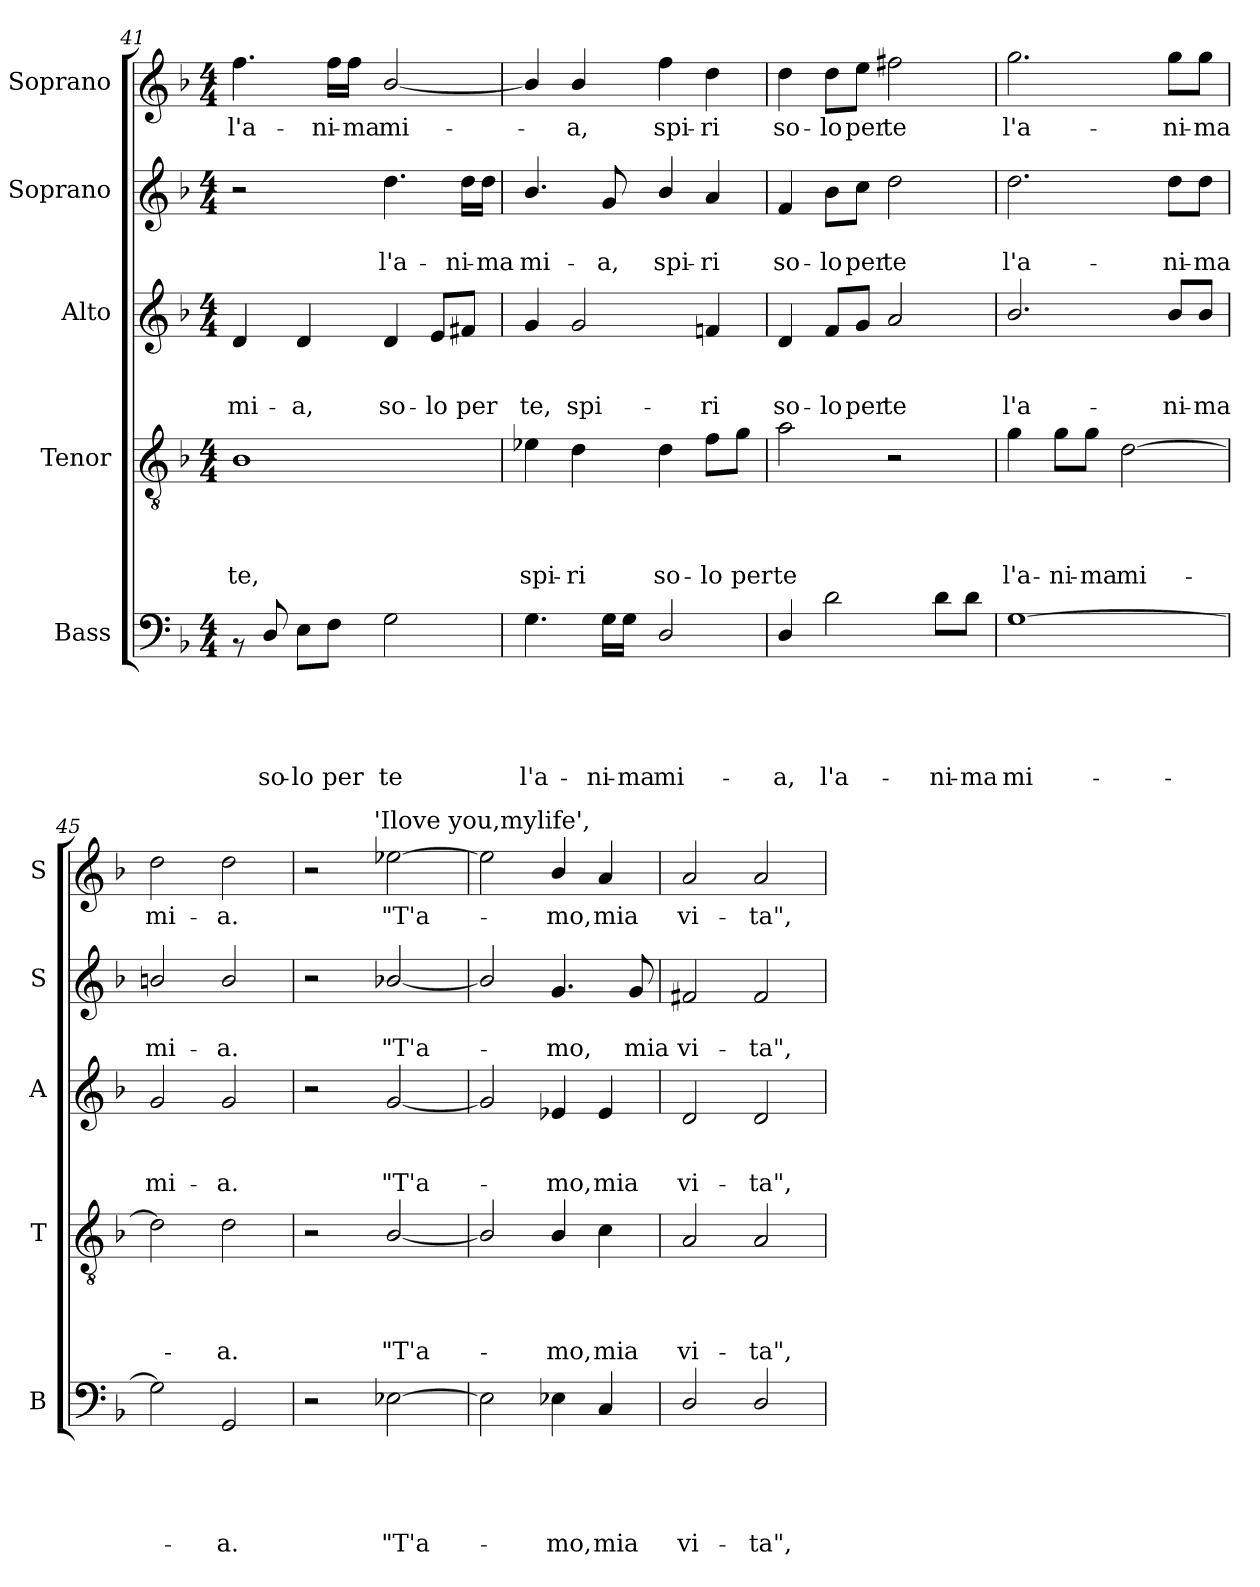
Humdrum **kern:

**kern	**text	**text	**text	**text	**text	**kern	**text	**text	**text	**text	**kern	**text	**text	**text	**kern	**text	**text	**kern	**text
*part5	*part5	*part5	*part5	*part5	*part5	*part4	*part4	*part4	*part4	*part4	*part3	*part3	*part3	*part3	*part2	*part2	*part2	*part1	*part1
*staff5	*staff5	*staff5	*staff5	*staff5	*staff5	*staff4	*staff4	*staff4	*staff4	*staff4	*staff3	*staff3	*staff3	*staff3	*staff2	*staff2	*staff2	*staff1	*staff1
*I"Bass	*	*	*	*	*	*I"Tenor	*	*	*	*	*I"Alto	*	*	*	*I"Soprano	*	*	*I"Soprano	*
*I'B	*	*	*	*	*	*I'T	*	*	*	*	*I'A	*	*	*	*I'S	*	*	*I'S	*
!!LO:PB:g=z
*clefF4	*	*	*	*	*	*clefGv2	*	*	*	*	*clefG2	*	*	*	*clefG2	*	*	*clefG2	*
*k[b-]	*	*	*	*	*	*k[b-]	*	*	*	*	*k[b-]	*	*	*	*k[b-]	*	*	*k[b-]	*
*F:	*	*	*	*	*	*F:	*	*	*	*	*F:	*	*	*	*F:	*	*	*F:	*
*M4/4	*	*	*	*	*	*M4/4	*	*	*	*	*M4/4	*	*	*	*M4/4	*	*	*M4/4	*
=41	=41	=41	=41	=41	=41	=41	=41	=41	=41	=41	=41	=41	=41	=41	=41	=41	=41	=41	=41
!	!	!	!	!	!	!	!	!	!	!LO:LY:b	!	!	!	!LO:LY:b	!	!	!	!	!LO:LY:b
8rAA	.	.	.	.	.	1B-	.	.	.	te,	4d/	.	.	mi-	2r	.	.	4.ff\	l'a-
!	!	!	!	!	!LO:LY:b	!	!	!	!	!	!	!	!	!	!	!	!	!	!
8D/	.	.	.	.	so-	.	.	.	.	.	.	.	.	.	.	.	.	.	.
!	!	!	!	!	!LO:LY:b	!	!	!	!	!	!	!	!	!LO:LY:b	!	!	!	!	!
8E\L	.	.	.	.	-lo	.	.	.	.	.	4d/	.	.	-a,	.	.	.	.	.
!	!	!	!	!	!LO:LY:b	!	!	!	!	!	!	!	!	!	!	!	!	!	!LO:LY:b
8F\J	.	.	.	.	per	.	.	.	.	.	.	.	.	.	.	.	.	16ff\LL	-ni-
!	!	!	!	!	!	!	!	!	!	!	!	!	!	!	!	!	!	!	!LO:LY:b
.	.	.	.	.	.	.	.	.	.	.	.	.	.	.	.	.	.	16ff\JJ	-ma
!	!	!	!	!	!LO:LY:b	!	!	!	!	!	!	!	!	!LO:LY:b	!	!	!LO:LY:b	!	!LO:LY:b
2G\	.	.	.	.	te	.	.	.	.	.	4d/	.	.	so-	4.dd\	.	l'a-	[<2b-/	mi-
!	!	!	!	!	!	!	!	!	!	!	!	!	!	!LO:LY:b	!	!	!	!	!
.	.	.	.	.	.	.	.	.	.	.	8e/L	.	.	-lo	.	.	.	.	.
!	!	!	!	!	!	!	!	!	!	!	!	!	!	!LO:LY:b	!	!	!LO:LY:b	!	!
.	.	.	.	.	.	.	.	.	.	.	8f#X/J	.	.	per	16dd\LL	.	-ni-	.	.
!	!	!	!	!	!	!	!	!	!	!	!	!	!	!	!	!	!LO:LY:b	!	!
.	.	.	.	.	.	.	.	.	.	.	.	.	.	.	16dd\JJ	.	-ma	.	.
=42	=42	=42	=42	=42	=42	=42	=42	=42	=42	=42	=42	=42	=42	=42	=42	=42	=42	=42	=42
!	!	!	!	!	!LO:LY:b	!	!	!	!	!LO:LY:b	!	!	!	!LO:LY:b	!	!	!LO:LY:b	!	!
4.G\	.	.	.	.	l'a-	4e-X\	.	.	.	spi-	4g/	.	.	te,	4.b-/	.	mi-	4b-/]	.
!	!	!	!	!	!	!	!	!	!	!LO:LY:b	!	!	!	!LO:LY:b	!	!	!	!	!LO:LY:b
.	.	.	.	.	.	4d\	.	.	.	-ri	2g/	.	.	spi-	.	.	.	4b-/	-a,
!	!	!	!	!	!LO:LY:b	!	!	!	!	!	!	!	!	!	!	!	!LO:LY:b	!	!
16G\LL	.	.	.	.	-ni-	.	.	.	.	.	.	.	.	.	8g/	.	-a,	.	.
!	!	!	!	!	!LO:LY:b	!	!	!	!	!	!	!	!	!	!	!	!	!	!
16G\JJ	.	.	.	.	-ma	.	.	.	.	.	.	.	.	.	.	.	.	.	.
!	!	!	!	!	!LO:LY:b	!	!	!	!	!LO:LY:b	!	!	!	!	!	!	!LO:LY:b	!	!LO:LY:b
2D/	.	.	.	.	mi-	4d\	.	.	.	so-	.	.	.	.	4b-/	.	spi-	4ff\	spi-
!	!	!	!	!	!	!	!	!	!	!LO:LY:b	!	!	!	!LO:LY:b	!	!	!LO:LY:b	!	!LO:LY:b
.	.	.	.	.	.	8f\L	.	.	.	-lo	4fn/	.	.	-ri	4a/	.	-ri	4dd\	-ri
!	!	!	!	!	!	!	!	!	!	!LO:LY:b	!	!	!	!	!	!	!	!	!
.	.	.	.	.	.	8g\J	.	.	.	per	.	.	.	.	.	.	.	.	.
=43	=43	=43	=43	=43	=43	=43	=43	=43	=43	=43	=43	=43	=43	=43	=43	=43	=43	=43	=43
!	!	!	!	!	!LO:LY:b	!	!	!	!	!LO:LY:b	!	!	!	!LO:LY:b	!	!	!LO:LY:b	!	!LO:LY:b
4D/	.	.	.	.	-a,	2a\	.	.	.	te	4d/	.	.	so-	4f/	.	so-	4dd\	so-
!	!	!	!	!	!LO:LY:b	!	!	!	!	!	!	!	!	!LO:LY:b	!	!	!LO:LY:b	!	!LO:LY:b
2d\	.	.	.	.	l'a-	.	.	.	.	.	8f/L	.	.	-lo	8b-\L	.	-lo	8dd\L	-lo
!	!	!	!	!	!	!	!	!	!	!	!	!	!	!LO:LY:b	!	!	!LO:LY:b	!	!LO:LY:b
.	.	.	.	.	.	.	.	.	.	.	8g/J	.	.	per	8cc\J	.	per	8ee\J	per
!	!	!	!	!	!	!	!	!	!	!	!	!	!	!LO:LY:b	!	!	!LO:LY:b	!	!LO:LY:b
.	.	.	.	.	.	2r	.	.	.	.	2a/	.	.	te	2dd\	.	te	2ff#X\	te
!	!	!	!	!	!LO:LY:b	!	!	!	!	!	!	!	!	!	!	!	!	!	!
8d\L	.	.	.	.	-ni-	.	.	.	.	.	.	.	.	.	.	.	.	.	.
!	!	!	!	!	!LO:LY:b	!	!	!	!	!	!	!	!	!	!	!	!	!	!
8d\J	.	.	.	.	-ma	.	.	.	.	.	.	.	.	.	.	.	.	.	.
=44	=44	=44	=44	=44	=44	=44	=44	=44	=44	=44	=44	=44	=44	=44	=44	=44	=44	=44	=44
!	!	!	!	!	!LO:LY:b	!	!	!	!	!LO:LY:b	!	!	!	!LO:LY:b	!	!	!LO:LY:b	!	!LO:LY:b
[<1G	.	.	.	.	mi-	4g\	.	.	.	l'a-	2.b-/	.	.	l'a-	2.dd\	.	l'a-	2.gg\	l'a-
!	!	!	!	!	!	!	!	!	!	!LO:LY:b	!	!	!	!	!	!	!	!	!
.	.	.	.	.	.	8g\L	.	.	.	-ni-	.	.	.	.	.	.	.	.	.
!	!	!	!	!	!	!	!	!	!	!LO:LY:b	!	!	!	!	!	!	!	!	!
.	.	.	.	.	.	8g\J	.	.	.	-ma	.	.	.	.	.	.	.	.	.
!	!	!	!	!	!	!	!	!	!	!LO:LY:b	!	!	!	!	!	!	!	!	!
.	.	.	.	.	.	[<2d\	.	.	.	mi-	.	.	.	.	.	.	.	.	.
!	!	!	!	!	!	!	!	!	!	!	!	!	!	!LO:LY:b	!	!	!LO:LY:b	!	!LO:LY:b
.	.	.	.	.	.	.	.	.	.	.	8b-/L	.	.	-ni-	8dd\L	.	-ni-	8gg\L	-ni-
!	!	!	!	!	!	!	!	!	!	!	!	!	!	!LO:LY:b	!	!	!LO:LY:b	!	!LO:LY:b
.	.	.	.	.	.	.	.	.	.	.	8b-/J	.	.	-ma	8dd\J	.	-ma	8gg\J	-ma
!!LO:LB:g=z
=45	=45	=45	=45	=45	=45	=45	=45	=45	=45	=45	=45	=45	=45	=45	=45	=45	=45	=45	=45
!	!	!	!	!	!	!	!	!	!	!	!	!	!	!LO:LY:b	!	!	!LO:LY:b	!	!LO:LY:b
2G\]	.	.	.	.	.	2d\]	.	.	.	.	2g/	.	.	mi-	2bn/	.	mi-	2dd\	mi-
!	!	!	!	!	!LO:LY:b	!	!	!	!	!LO:LY:b	!	!	!	!LO:LY:b	!	!	!LO:LY:b	!	!LO:LY:b
2GG/	.	.	.	.	-a.	2d\	.	.	.	-a.	2g/	.	.	-a.	2b/	.	-a.	2dd\	-a.
=46	=46	=46	=46	=46	=46	=46	=46	=46	=46	=46	=46	=46	=46	=46	=46	=46	=46	=46	=46
*	*	*	*	*	*	*	*	*	*	*	*	*	*	*	*	*	*	*^	*
2r	.	.	.	.	.	2r	.	.	.	.	2r	.	.	.	2r	.	.	2r	4...ryy	.
!	!	!	!	!	!	!	!	!	!	!	!	!	!	!	!	!	!	!	!LO:TX:a:t='Ilove you,mylife',	!
.	.	.	.	.	.	.	.	.	.	.	.	.	.	.	.	.	.	.	2ryy	.
!	!	!	!	!	!LO:LY:b	!	!	!	!	!LO:LY:b	!	!	!	!LO:LY:b	!	!	!LO:LY:b	!	!	!LO:LY:b
[>2E-X\	.	.	.	.	"T'a-	[<2B-/	.	.	.	"T'a-	[<2g/	.	.	"T'a-	[<2b-X/	.	"T'a-	[>2ee-X\	.	"T'a-
.	.	.	.	.	.	.	.	.	.	.	.	.	.	.	.	.	.	.	32ryy	.
*	*	*	*	*	*	*	*	*	*	*	*	*	*	*	*	*	*	*v	*v	*
=47	=47	=47	=47	=47	=47	=47	=47	=47	=47	=47	=47	=47	=47	=47	=47	=47	=47	=47	=47
2E-\]	.	.	.	.	.	2B-/]	.	.	.	.	2g/]	.	.	.	2b-/]	.	.	2ee-\]	.
!	!	!	!	!	!LO:LY:b	!	!	!	!	!LO:LY:b	!	!	!	!LO:LY:b	!	!	!LO:LY:b	!	!LO:LY:b
4E-X\	.	.	.	.	-mo,	4B-/	.	.	.	-mo,	4e-X/	.	.	-mo,	4.g/	.	-mo,	4b-/	-mo,
!	!	!	!	!	!LO:LY:b	!	!	!	!	!LO:LY:b	!	!	!	!LO:LY:b	!	!	!	!	!LO:LY:b
4C/	.	.	.	.	mia	4c\	.	.	.	mia	4e-/	.	.	mia	.	.	.	4a/	mia
!	!	!	!	!	!	!	!	!	!	!	!	!	!	!	!	!	!LO:LY:b	!	!
.	.	.	.	.	.	.	.	.	.	.	.	.	.	.	8g/	.	mia	.	.
=48	=48	=48	=48	=48	=48	=48	=48	=48	=48	=48	=48	=48	=48	=48	=48	=48	=48	=48	=48
!	!	!	!	!	!LO:LY:b	!	!	!	!	!LO:LY:b	!	!	!	!LO:LY:b	!	!	!LO:LY:b	!	!LO:LY:b
2D/	.	.	.	.	vi-	2A/	.	.	.	vi-	2d/	.	.	vi-	2f#X/	.	vi-	2a/	vi-
!	!	!	!	!	!LO:LY:b	!	!	!	!	!LO:LY:b	!	!	!	!LO:LY:b	!	!	!LO:LY:b	!	!LO:LY:b
2D/	.	.	.	.	-ta",	2A/	.	.	.	-ta",	2d/	.	.	-ta",-	2f#/	.	-ta",	2a/	-ta",
=	=	=	=	=	=	=	=	=	=	=	=	=	=	=	=	=	=	=	=
*-	*-	*-	*-	*-	*-	*-	*-	*-	*-	*-	*-	*-	*-	*-	*-	*-	*-	*-	*-
